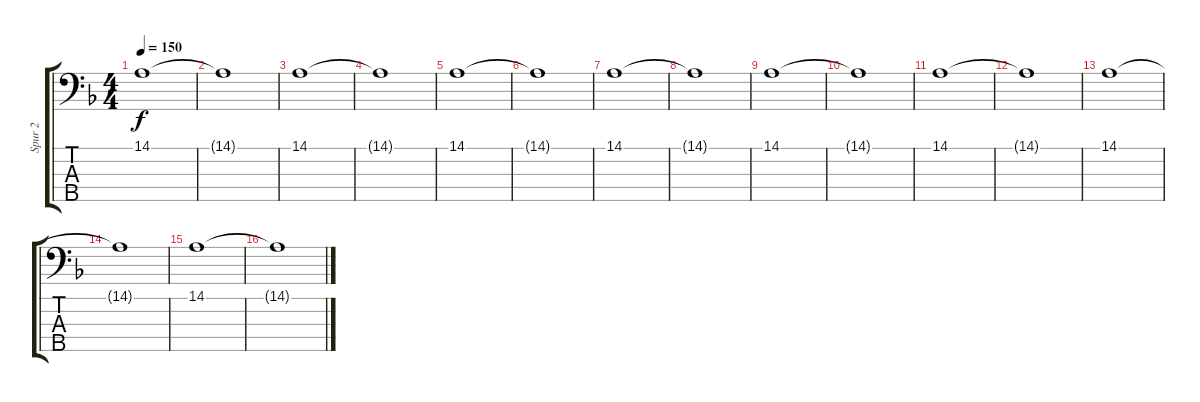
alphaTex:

\track ("Spur 2" "Spur 2") {instrument cello}
\staff {score tabs}
\tuning (G2 D2 A1 E1 B0) {hide}
\ts (4 4)
\tempo 150
\clef f4
\ks f
14.1.1{dy f} |
14.1{t}.1 |
14.1.1 |
14.1{t}.1 |
14.1.1 |
14.1{t}.1 |
14.1.1 |
14.1{t}.1 |
14.1.1 |
14.1{t}.1 |
14.1.1 |
14.1{t}.1 |
14.1.1 |
14.1{t}.1 |
14.1.1 |
14.1{t}.1
